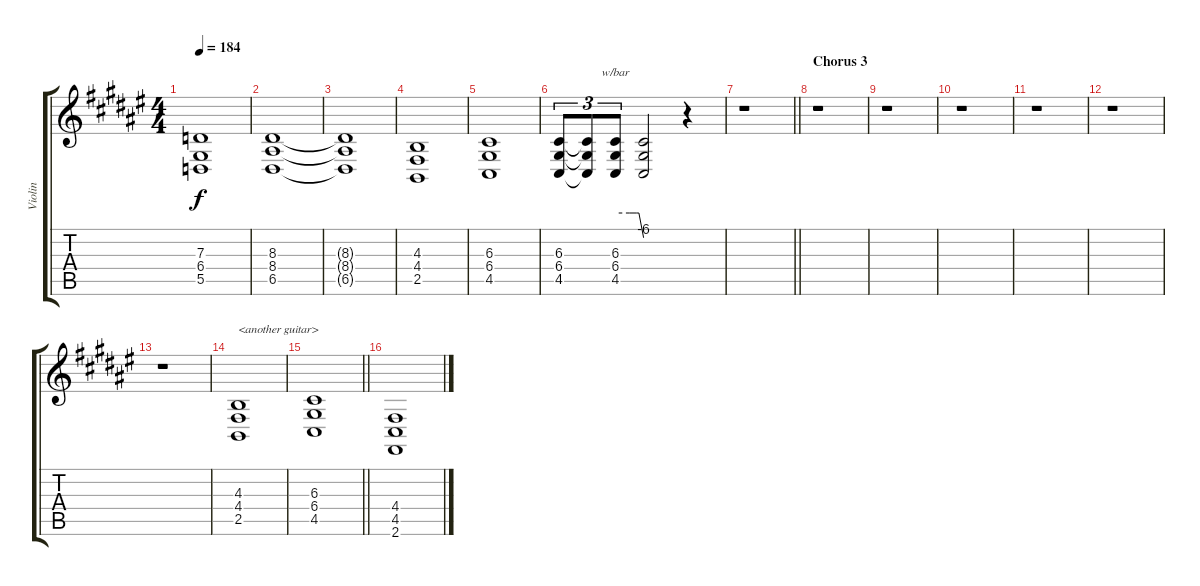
\track ("Violin" "Violin") {instrument violin}
\staff {score tabs}
\tuning (E4 B3 G3 D3 A2 E2) {hide}
\ts (4 4)
\tempo 184
\clef g2
\ks f#
(7.3 6.4 5.5).1{dy f} |
(8.3 8.4 6.5).1 |
(8.3{t} 8.4{t} 6.5{t}).1 |
(4.3 4.4 2.5).1 |
(6.3 6.4 4.5).1 |
(6.3 6.4 4.5).8{tu (3 2)} (6.3{t} 6.4{t} 4.5{t}).8{tu (3 2)} (6.3 6.4 4.5).8{tu (3 2) tbe (custom default 0 0 30 0 45 0 50 0 60 -24)} (6.3{t} 6.4{t} 4.5{t}).2 r.4 |
\barLineRight lightlight
r.1 |
\section ("" "Chorus 3")
r.1 |
r.1 |
r.1 |
r.1 |
r.1 |
r.1 |
(4.3 4.4 2.5).1{txt "<another guitar>" volume 11 instrument overdrivenguitar} |
\barLineRight lightlight
(6.3 6.4 4.5).1 |
(4.4 4.5 2.6).1
